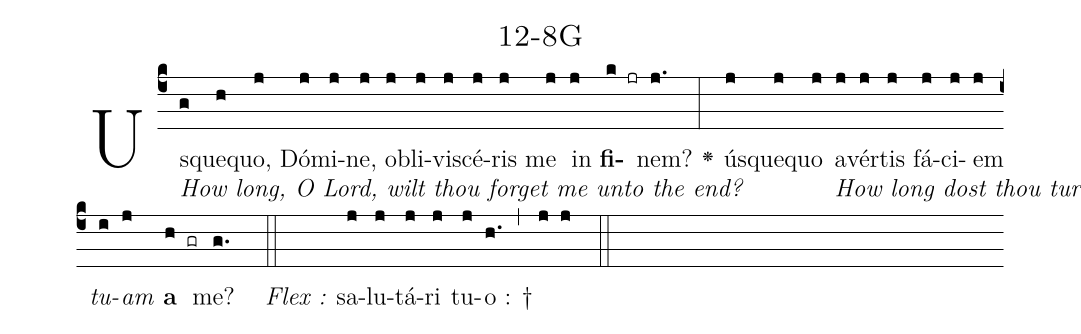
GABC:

name: 12-8G;
%%
(c4)Us[How long, O Lord, wilt thou forget me unto the end?](g)que(h)quo,(j) Dó(j)mi(j)ne,(j) o(j)bli(j)vi(j)scé(j)ris(j) me(j) in(j) <b>fi</b>(k jr)nem?(j.)
<v>\greheightstar</v>(:) ús(j)que(j)quo(j) a[How long dost thou turn away thy face from me?](j)vér(j)tis(j) fá(j)ci(j)em(j) <i>tu</i>(i)<i>am</i>(j) <b>a</b>(h gr) me?(g. ) <i> </i> (::)
<i> Flex :</i>()  sa(j)lu(j)tá(j)ri(j) tu(j)o :(h.) †(,) (j j ::)

%E(j) u(j) o(i) u(j) a(h) e.(g.) (::)
